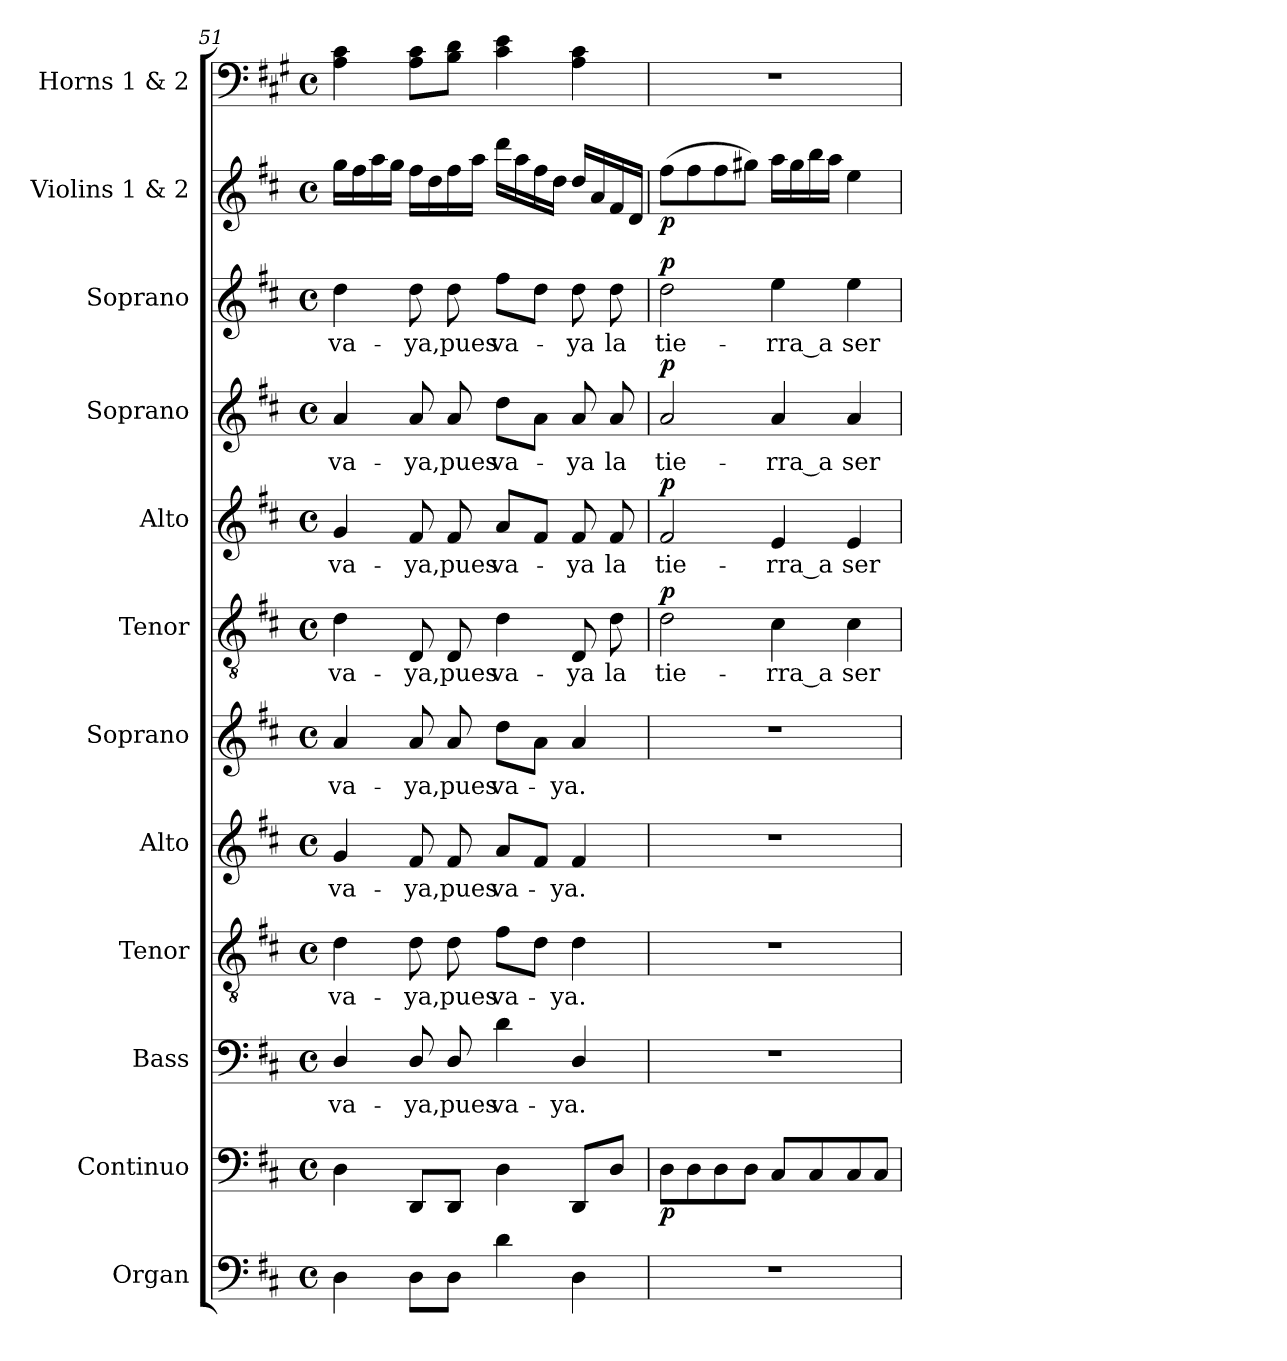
**kern	**kern	**dynam	**kern	**text	**kern	**text	**kern	**text	**kern	**text	**kern	**text	**dynam	**kern	**text	**dynam	**kern	**text	**dynam	**kern	**text	**dynam	**kern	**dynam	**kern
*part12	*part11	*part11	*part10	*part10	*part9	*part9	*part8	*part8	*part7	*part7	*part6	*part6	*part6	*part5	*part5	*part5	*part4	*part4	*part4	*part3	*part3	*part3	*part2	*part2	*part1
*staff12	*staff11	*staff11	*staff10	*staff10	*staff9	*staff9	*staff8	*staff8	*staff7	*staff7	*staff6	*staff6	*staff6	*staff5	*staff5	*staff5	*staff4	*staff4	*staff4	*staff3	*staff3	*staff3	*staff2	*staff2	*staff1
*I"Organ	*I"Continuo	*	*I"Bass	*	*I"Tenor	*	*I"Alto	*	*I"Soprano	*	*I"Tenor	*	*	*I"Alto	*	*	*I"Soprano	*	*	*I"Soprano	*	*	*I"Violins 1 & 2	*	*I"Horns 1 & 2
*I'Org.	*I'Cont.	*	*I'B.	*	*I'T.	*	*I'A.	*	*I'S.	*	*I'T.	*	*	*I'A.	*	*	*I'S.	*	*	*I'S.	*	*	*I'Vlns	*	*I'Hns.
!!LO:LB:g=z
*clefF4	*clefF4	*	*clefF4	*	*clefGv2	*	*clefG2	*	*clefG2	*	*clefGv2	*	*	*clefG2	*	*	*clefG2	*	*	*clefG2	*	*	*clefG2	*	*clefF4
*	*	*	*	*	*ITrd7c12	*	*	*	*	*	*ITrd7c12	*	*	*	*	*	*	*	*	*	*	*	*	*	*ITrd4c7
*k[f#c#]	*k[f#c#]	*	*k[f#c#]	*	*k[f#c#]	*	*k[f#c#]	*	*k[f#c#]	*	*k[f#c#]	*	*	*k[f#c#]	*	*	*k[f#c#]	*	*	*k[f#c#]	*	*	*k[f#c#]	*	*k[f#c#]
*D:	*D:	*	*D:	*	*D:	*	*D:	*	*D:	*	*D:	*	*	*D:	*	*	*D:	*	*	*D:	*	*	*D:	*	*D:
*M4/4	*M4/4	*	*M4/4	*	*M4/4	*	*M4/4	*	*M4/4	*	*M4/4	*	*	*M4/4	*	*	*M4/4	*	*	*M4/4	*	*	*M4/4	*	*M4/4
*met(c)	*met(c)	*	*met(c)	*	*met(c)	*	*met(c)	*	*met(c)	*	*met(c)	*	*	*met(c)	*	*	*met(c)	*	*	*met(c)	*	*	*met(c)	*	*met(c)
=51	=51	=51	=51	=51	=51	=51	=51	=51	=51	=51	=51	=51	=51	=51	=51	=51	=51	=51	=51	=51	=51	=51	=51	=51	=51
!	!	!	!	!LO:LY:b:color=#000000	!	!	!	!	!	!	!	!	!	!	!	!	!	!	!	!	!	!	!	!	!
!	!	!	!	!	!	!LO:LY:b:color=#000000	!	!	!	!	!	!	!	!	!	!	!	!	!	!	!	!	!	!	!
!	!	!	!	!	!	!	!	!LO:LY:b:color=#000000	!	!	!	!	!	!	!	!	!	!	!	!	!	!	!	!	!
!	!	!	!	!	!	!	!	!	!	!LO:LY:b:color=#000000	!	!	!	!	!	!	!	!	!	!	!	!	!	!	!
!	!	!	!	!	!	!	!	!	!	!	!	!LO:LY:b:color=#000000	!	!	!	!	!	!	!	!	!	!	!	!	!
!	!	!	!	!	!	!	!	!	!	!	!	!	!	!	!LO:LY:b:color=#000000	!	!	!	!	!	!	!	!	!	!
!	!	!	!	!	!	!	!	!	!	!	!	!	!	!	!	!	!	!LO:LY:b:color=#000000	!	!	!	!	!	!	!
!	!	!	!	!	!	!	!	!	!	!	!	!	!	!	!	!	!	!	!	!	!LO:LY:b:color=#000000	!	!	!	!
4Di\	4Di\	.	4Di/	va-	4Di\	va-	4gi/	va-	4ai/	va-	4Di\	va-	.	4gi/	va-	.	4ai/	va-	.	4ddi\	va-	.	16ggi\LL	.	4Di\ 4F#i
.	.	.	.	.	.	.	.	.	.	.	.	.	.	.	.	.	.	.	.	.	.	.	16ff#i\	.	.
.	.	.	.	.	.	.	.	.	.	.	.	.	.	.	.	.	.	.	.	.	.	.	16aai\	.	.
.	.	.	.	.	.	.	.	.	.	.	.	.	.	.	.	.	.	.	.	.	.	.	16ggi\JJ	.	.
!	!	!	!	!LO:LY:b:color=#000000	!	!	!	!	!	!	!	!	!	!	!	!	!	!	!	!	!	!	!	!	!
!	!	!	!	!	!	!LO:LY:b:color=#000000	!	!	!	!	!	!	!	!	!	!	!	!	!	!	!	!	!	!	!
!	!	!	!	!	!	!	!	!LO:LY:b:color=#000000	!	!	!	!	!	!	!	!	!	!	!	!	!	!	!	!	!
!	!	!	!	!	!	!	!	!	!	!LO:LY:b:color=#000000	!	!	!	!	!	!	!	!	!	!	!	!	!	!	!
!	!	!	!	!	!	!	!	!	!	!	!	!LO:LY:b:color=#000000	!	!	!	!	!	!	!	!	!	!	!	!	!
!	!	!	!	!	!	!	!	!	!	!	!	!	!	!	!LO:LY:b:color=#000000	!	!	!	!	!	!	!	!	!	!
!	!	!	!	!	!	!	!	!	!	!	!	!	!	!	!	!	!	!LO:LY:b:color=#000000	!	!	!	!	!	!	!
!	!	!	!	!	!	!	!	!	!	!	!	!	!	!	!	!	!	!	!	!	!LO:LY:b:color=#000000	!	!	!	!
8Di\L	8DDi/L	.	8Di/	-ya,	8Di\	-ya,	8f#i/	-ya,	8ai/	-ya,	8DDi/	-ya,	.	8f#i/	-ya,	.	8ai/	-ya,	.	8ddi\	-ya,	.	16ff#i\LL	.	8Di\ 8F#iL
.	.	.	.	.	.	.	.	.	.	.	.	.	.	.	.	.	.	.	.	.	.	.	16ddi\	.	.
!	!	!	!	!LO:LY:b:color=#000000	!	!	!	!	!	!	!	!	!	!	!	!	!	!	!	!	!	!	!	!	!
!	!	!	!	!	!	!LO:LY:b:color=#000000	!	!	!	!	!	!	!	!	!	!	!	!	!	!	!	!	!	!	!
!	!	!	!	!	!	!	!	!LO:LY:b:color=#000000	!	!	!	!	!	!	!	!	!	!	!	!	!	!	!	!	!
!	!	!	!	!	!	!	!	!	!	!LO:LY:b:color=#000000	!	!	!	!	!	!	!	!	!	!	!	!	!	!	!
!	!	!	!	!	!	!	!	!	!	!	!	!LO:LY:b:color=#000000	!	!	!	!	!	!	!	!	!	!	!	!	!
!	!	!	!	!	!	!	!	!	!	!	!	!	!	!	!LO:LY:b:color=#000000	!	!	!	!	!	!	!	!	!	!
!	!	!	!	!	!	!	!	!	!	!	!	!	!	!	!	!	!	!LO:LY:b:color=#000000	!	!	!	!	!	!	!
!	!	!	!	!	!	!	!	!	!	!	!	!	!	!	!	!	!	!	!	!	!LO:LY:b:color=#000000	!	!	!	!
8Di\J	8DDi/J	.	8Di/	pues	8Di\	pues	8f#i/	pues	8ai/	pues	8DDi/	pues	.	8f#i/	pues	.	8ai/	pues	.	8ddi\	pues	.	16ff#i\	.	8Ei\ 8GiJ
.	.	.	.	.	.	.	.	.	.	.	.	.	.	.	.	.	.	.	.	.	.	.	16aai\JJ	.	.
!	!	!	!	!LO:LY:b:color=#000000	!	!	!	!	!	!	!	!	!	!	!	!	!	!	!	!	!	!	!	!	!
!	!	!	!	!	!	!LO:LY:b:color=#000000	!	!	!	!	!	!	!	!	!	!	!	!	!	!	!	!	!	!	!
!	!	!	!	!	!	!	!	!LO:LY:b:color=#000000	!	!	!	!	!	!	!	!	!	!	!	!	!	!	!	!	!
!	!	!	!	!	!	!	!	!	!	!LO:LY:b:color=#000000	!	!	!	!	!	!	!	!	!	!	!	!	!	!	!
!	!	!	!	!	!	!	!	!	!	!	!	!LO:LY:b:color=#000000	!	!	!	!	!	!	!	!	!	!	!	!	!
!	!	!	!	!	!	!	!	!	!	!	!	!	!	!	!LO:LY:b:color=#000000	!	!	!	!	!	!	!	!	!	!
!	!	!	!	!	!	!	!	!	!	!	!	!	!	!	!	!	!	!LO:LY:b:color=#000000	!	!	!	!	!	!	!
!	!	!	!	!	!	!	!	!	!	!	!	!	!	!	!	!	!	!	!	!	!LO:LY:b:color=#000000	!	!	!	!
4di\	4Di\	.	4di\	va-	8F#i\L	va-	8ai/L	va-	8ddi\L	va-	4Di\	va-	.	8ai/L	va-	.	8ddi\L	va-	.	8ff#i\L	va-	.	16dddi\LL	.	4F#i\ 4Ai
.	.	.	.	.	.	.	.	.	.	.	.	.	.	.	.	.	.	.	.	.	.	.	16aai\	.	.
.	.	.	.	.	8Di\J	.	8f#i/J	.	8ai\J	.	.	.	.	8f#i/J	.	.	8ai\J	.	.	8ddi\J	.	.	16ff#i\	.	.
.	.	.	.	.	.	.	.	.	.	.	.	.	.	.	.	.	.	.	.	.	.	.	16ddi\JJ	.	.
!	!	!	!	!LO:LY:b:color=#000000	!	!	!	!	!	!	!	!	!	!	!	!	!	!	!	!	!	!	!	!	!
!	!	!	!	!	!	!LO:LY:b:color=#000000	!	!	!	!	!	!	!	!	!	!	!	!	!	!	!	!	!	!	!
!	!	!	!	!	!	!	!	!LO:LY:b:color=#000000	!	!	!	!	!	!	!	!	!	!	!	!	!	!	!	!	!
!	!	!	!	!	!	!	!	!	!	!LO:LY:b:color=#000000	!	!	!	!	!	!	!	!	!	!	!	!	!	!	!
!	!	!	!	!	!	!	!	!	!	!	!	!LO:LY:b:color=#000000	!	!	!	!	!	!	!	!	!	!	!	!	!
!	!	!	!	!	!	!	!	!	!	!	!	!	!	!	!LO:LY:b:color=#000000	!	!	!	!	!	!	!	!	!	!
!	!	!	!	!	!	!	!	!	!	!	!	!	!	!	!	!	!	!LO:LY:b:color=#000000	!	!	!	!	!	!	!
!	!	!	!	!	!	!	!	!	!	!	!	!	!	!	!	!	!	!	!	!	!LO:LY:b:color=#000000	!	!	!	!
4Di\	8DDi/L	.	4Di/	-ya.	4Di\	-ya.	4f#i/	-ya.	4ai/	-ya.	8DDi/	-ya	.	8f#i/	-ya	.	8ai/	-ya	.	8ddi\	-ya	.	16ddi/LL	.	4Di\ 4F#i
.	.	.	.	.	.	.	.	.	.	.	.	.	.	.	.	.	.	.	.	.	.	.	16ai/	.	.
!	!	!	!	!	!	!	!	!	!	!	!	!LO:LY:b:color=#000000	!	!	!	!	!	!	!	!	!	!	!	!	!
!	!	!	!	!	!	!	!	!	!	!	!	!	!	!	!LO:LY:b:color=#000000	!	!	!	!	!	!	!	!	!	!
!	!	!	!	!	!	!	!	!	!	!	!	!	!	!	!	!	!	!LO:LY:b:color=#000000	!	!	!	!	!	!	!
!	!	!	!	!	!	!	!	!	!	!	!	!	!	!	!	!	!	!	!	!	!LO:LY:b:color=#000000	!	!	!	!
.	8Di/J	.	.	.	.	.	.	.	.	.	8Di\	la	.	8f#i/	la	.	8ai/	la	.	8ddi\	la	.	16f#i/	.	.
.	.	.	.	.	.	.	.	.	.	.	.	.	.	.	.	.	.	.	.	.	.	.	16di/JJ	.	.
=52	=52	=52	=52	=52	=52	=52	=52	=52	=52	=52	=52	=52	=52	=52	=52	=52	=52	=52	=52	=52	=52	=52	=52	=52	=52
!	!	!	!	!	!	!	!	!	!	!	!	!LO:LY:b:color=#000000	!	!	!	!	!	!	!	!	!	!	!	!	!
!	!	!	!	!	!	!	!	!	!	!	!	!	!	!	!LO:LY:b:color=#000000	!	!	!	!	!	!	!	!	!	!
!	!	!	!	!	!	!	!	!	!	!	!	!	!	!	!	!	!	!LO:LY:b:color=#000000	!	!	!	!	!	!	!
!	!	!	!	!	!	!	!	!	!	!	!	!	!	!	!	!	!	!	!	!	!LO:LY:b:color=#000000	!	!	!	!
1r	8Di\L	p	1r	.	1r	.	1r	.	1r	.	2Di\	tie-	p	2f#i/	tie-	p	2ai/	tie-	p	2ddi\	tie-	p	(8ff#i\L	p	1r
.	8Di\	.	.	.	.	.	.	.	.	.	.	.	.	.	.	.	.	.	.	.	.	.	8ff#i\	.	.
.	8Di\	.	.	.	.	.	.	.	.	.	.	.	.	.	.	.	.	.	.	.	.	.	8ff#i\	.	.
.	8Di\J	.	.	.	.	.	.	.	.	.	.	.	.	.	.	.	.	.	.	.	.	.	8gg#Xi\J)	.	.
!	!	!	!	!	!	!	!	!	!	!	!	!LO:LY:b:color=#000000	!	!	!	!	!	!	!	!	!	!	!	!	!
!	!	!	!	!	!	!	!	!	!	!	!	!	!	!	!LO:LY:b:color=#000000	!	!	!	!	!	!	!	!	!	!
!	!	!	!	!	!	!	!	!	!	!	!	!	!	!	!	!	!	!LO:LY:b:color=#000000	!	!	!	!	!	!	!
!	!	!	!	!	!	!	!	!	!	!	!	!	!	!	!	!	!	!	!	!	!LO:LY:b:color=#000000	!	!	!	!
.	8C#i/L	.	.	.	.	.	.	.	.	.	4C#i\	-rra_a	.	4ei/	-rra_a	.	4ai/	-rra_a	.	4eei\	-rra_a	.	16aai\LL	.	.
.	.	.	.	.	.	.	.	.	.	.	.	.	.	.	.	.	.	.	.	.	.	.	16gg#i\	.	.
.	8C#i/	.	.	.	.	.	.	.	.	.	.	.	.	.	.	.	.	.	.	.	.	.	16bbi\	.	.
.	.	.	.	.	.	.	.	.	.	.	.	.	.	.	.	.	.	.	.	.	.	.	16aai\JJ	.	.
!	!	!	!	!	!	!	!	!	!	!	!	!LO:LY:b:color=#000000	!	!	!	!	!	!	!	!	!	!	!	!	!
!	!	!	!	!	!	!	!	!	!	!	!	!	!	!	!LO:LY:b:color=#000000	!	!	!	!	!	!	!	!	!	!
!	!	!	!	!	!	!	!	!	!	!	!	!	!	!	!	!	!	!LO:LY:b:color=#000000	!	!	!	!	!	!	!
!	!	!	!	!	!	!	!	!	!	!	!	!	!	!	!	!	!	!	!	!	!LO:LY:b:color=#000000	!	!	!	!
.	8C#i/	.	.	.	.	.	.	.	.	.	4C#i\	ser	.	4ei/	ser	.	4ai/	ser	.	4eei\	ser	.	4eei\	.	.
.	8C#i/J	.	.	.	.	.	.	.	.	.	.	.	.	.	.	.	.	.	.	.	.	.	.	.	.
=	=	=	=	=	=	=	=	=	=	=	=	=	=	=	=	=	=	=	=	=	=	=	=	=	=
*-	*-	*-	*-	*-	*-	*-	*-	*-	*-	*-	*-	*-	*-	*-	*-	*-	*-	*-	*-	*-	*-	*-	*-	*-	*-
